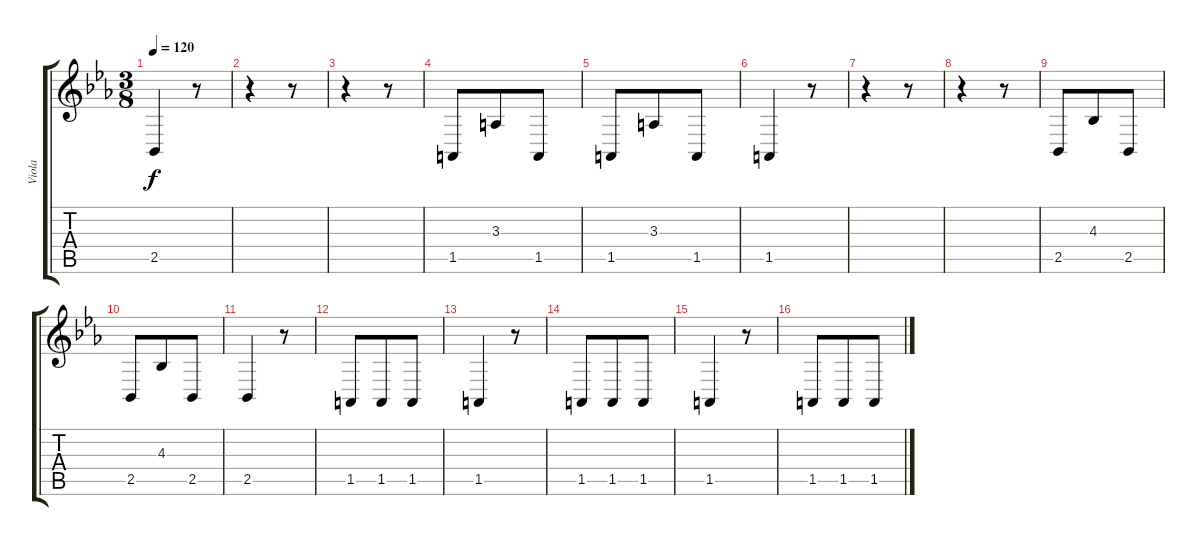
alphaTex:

\track ("Viola" "Viola") {instrument viola}
\staff {score tabs}
\tuning (Eb4 Bb3 Gb3 Db3 Ab2 Eb2) {hide}
\ts (3 8)
\tempo 120
\clef g2
\ks eb
2.5.4{dy f} r.8 |
r.4 r.8 |
r.4 r.8 |
1.5.8 3.3.8 1.5.8 |
1.5.8 3.3.8 1.5.8 |
1.5.4 r.8 |
r.4 r.8 |
r.4 r.8 |
2.5.8 4.3.8 2.5.8 |
2.5.8 4.3.8 2.5.8 |
2.5.4 r.8 |
1.5.8 1.5.8 1.5.8 |
1.5.4 r.8 |
1.5.8 1.5.8 1.5.8 |
1.5.4 r.8 |
1.5.8 1.5.8 1.5.8
